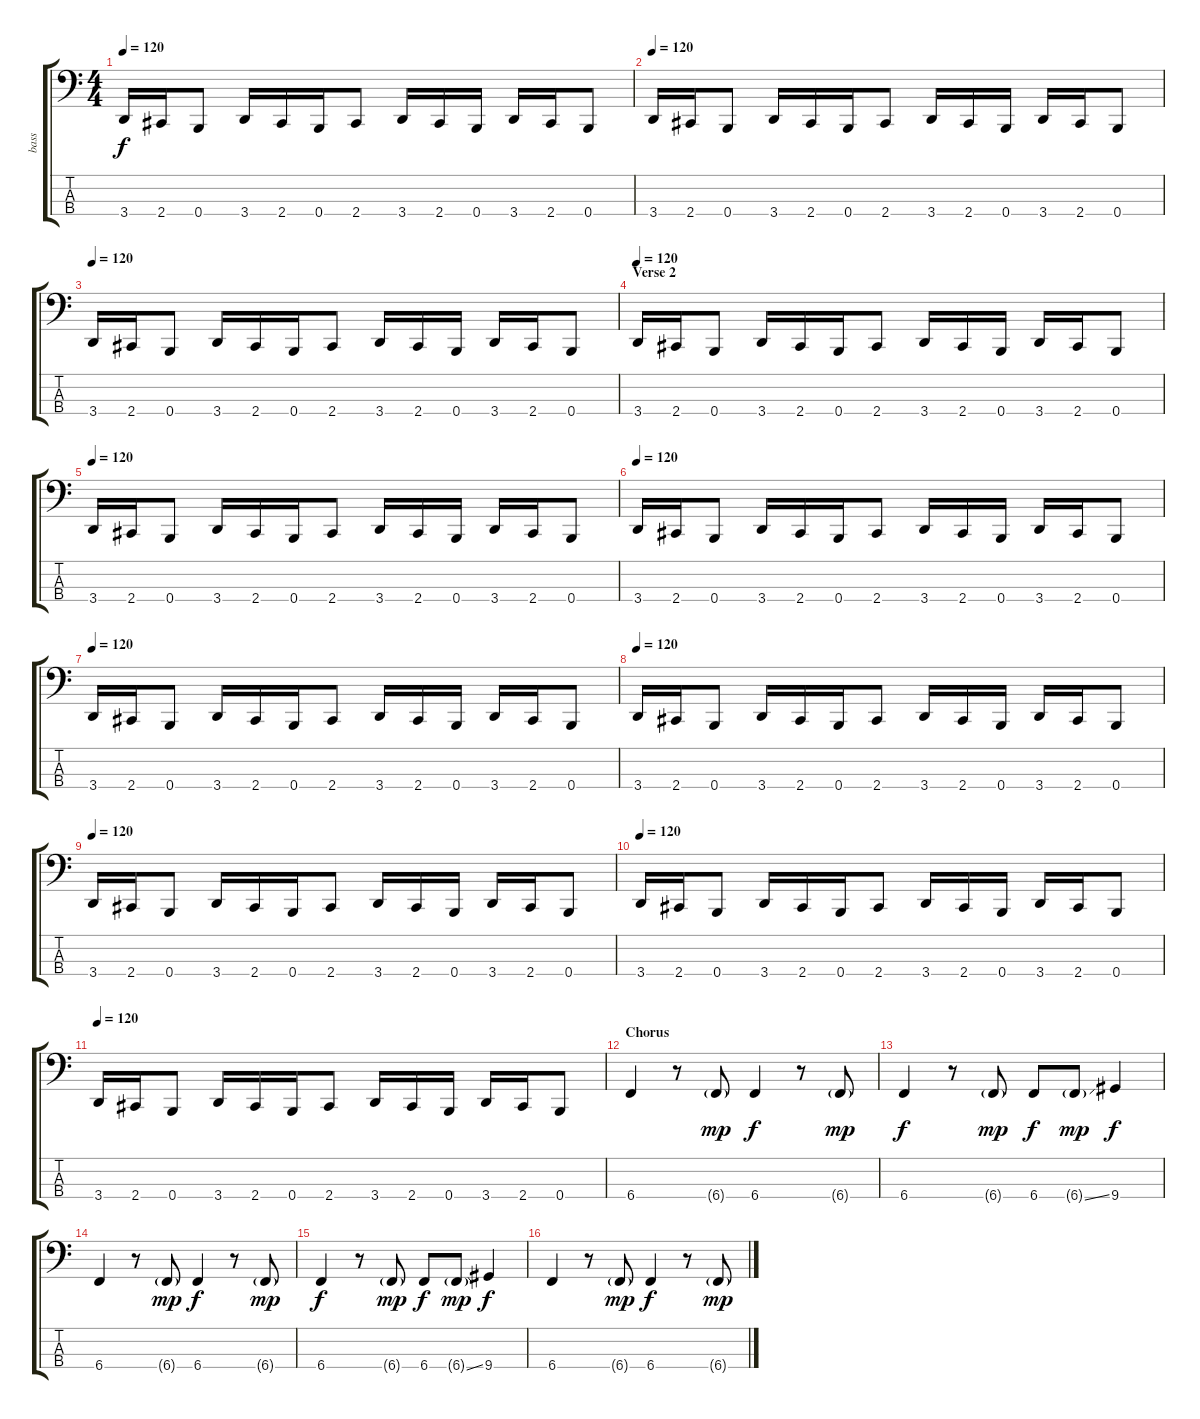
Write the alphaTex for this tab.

\track ("bass" "bass") {instrument electricbasspick}
\staff {score tabs}
\tuning (E2 B1 Gb1 B0) {hide}
\ts (4 4)
\tempo 120
\clef f4
\ks c
3.4.16{dy f} 2.4.16 0.4.8 3.4.16 2.4.16 0.4.16 2.4.8 3.4.16 2.4.16 0.4.16 3.4.16 2.4.16 0.4.8 |
\tempo 120
3.4.16 2.4.16 0.4.8 3.4.16 2.4.16 0.4.16 2.4.8 3.4.16 2.4.16 0.4.16 3.4.16 2.4.16 0.4.8 |
\tempo 120
3.4.16 2.4.16 0.4.8 3.4.16 2.4.16 0.4.16 2.4.8 3.4.16 2.4.16 0.4.16 3.4.16 2.4.16 0.4.8 |
\section ("" "Verse 2")
\tempo 120
3.4.16 2.4.16 0.4.8 3.4.16 2.4.16 0.4.16 2.4.8 3.4.16 2.4.16 0.4.16 3.4.16 2.4.16 0.4.8 |
\tempo 120
3.4.16 2.4.16 0.4.8 3.4.16 2.4.16 0.4.16 2.4.8 3.4.16 2.4.16 0.4.16 3.4.16 2.4.16 0.4.8 |
\tempo 120
3.4.16 2.4.16 0.4.8 3.4.16 2.4.16 0.4.16 2.4.8 3.4.16 2.4.16 0.4.16 3.4.16 2.4.16 0.4.8 |
\tempo 120
3.4.16 2.4.16 0.4.8 3.4.16 2.4.16 0.4.16 2.4.8 3.4.16 2.4.16 0.4.16 3.4.16 2.4.16 0.4.8 |
\tempo 120
3.4.16 2.4.16 0.4.8 3.4.16 2.4.16 0.4.16 2.4.8 3.4.16 2.4.16 0.4.16 3.4.16 2.4.16 0.4.8 |
\tempo 120
3.4.16 2.4.16 0.4.8 3.4.16 2.4.16 0.4.16 2.4.8 3.4.16 2.4.16 0.4.16 3.4.16 2.4.16 0.4.8 |
\tempo 120
3.4.16 2.4.16 0.4.8 3.4.16 2.4.16 0.4.16 2.4.8 3.4.16 2.4.16 0.4.16 3.4.16 2.4.16 0.4.8 |
\tempo 120
3.4.16 2.4.16 0.4.8 3.4.16 2.4.16 0.4.16 2.4.8 3.4.16 2.4.16 0.4.16 3.4.16 2.4.16 0.4.8 |
\section ("" "Chorus")
6.4.4 r.8 6.4{g}.8{dy mp} 6.4.4{dy f} r.8 6.4{g}.8{dy mp} |
6.4.4{dy f} r.8 6.4{g}.8{dy mp} 6.4.8{dy f} 6.4{ss g}.8{dy mp} 9.4.4{dy f} |
6.4.4 r.8 6.4{g}.8{dy mp} 6.4.4{dy f} r.8 6.4{g}.8{dy mp} |
6.4.4{dy f} r.8 6.4{g}.8{dy mp} 6.4.8{dy f} 6.4{ss g}.8{dy mp} 9.4.4{dy f} |
6.4.4 r.8 6.4{g}.8{dy mp} 6.4.4{dy f} r.8 6.4{g}.8{dy mp}
